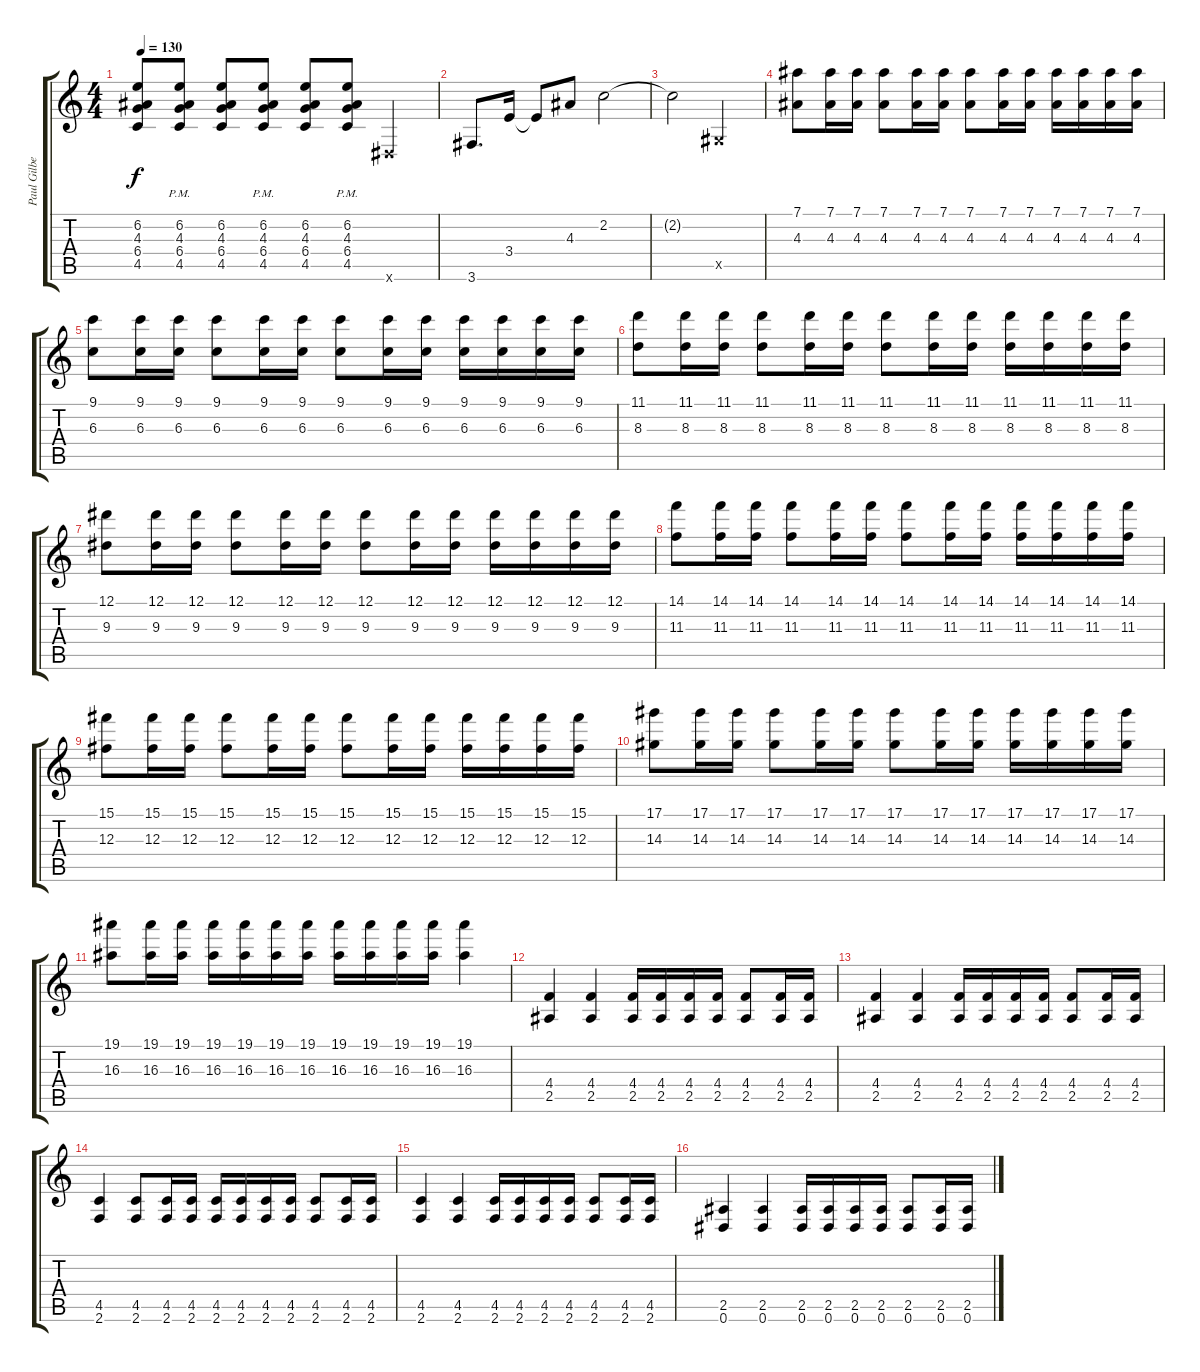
\track ("Paul Gilbert" "Paul Gilbe") {instrument distortionguitar}
\staff {score tabs}
\tuning (Eb4 Bb3 Gb3 Db3 Ab2 Eb2) {hide}
\ts (4 4)
\tempo 130
\clef g2
\ks c
(6.2 4.3 6.4 4.5).8{dy f} (6.2{pm} 4.3{pm} 6.4{pm} 4.5{pm}).8 (6.2 4.3 6.4 4.5).8 (6.2{pm} 4.3{pm} 6.4{pm} 4.5{pm}).8 (6.2 4.3 6.4 4.5).8 (6.2 4.3 6.4{pm} 4.5).8 0.6{x}.4 |
3.6.8{d} 3.4.16 3.4{t}.8 4.3.8 2.2.2 |
2.2{t}.2 0.5{x}.2 |
(7.1 4.3).8 (7.1 4.3).16 (7.1 4.3).16 (7.1 4.3).8 (7.1 4.3).16 (7.1 4.3).16 (7.1 4.3).8 (7.1 4.3).16 (7.1 4.3).16 (7.1 4.3).16 (7.1 4.3).16 (7.1 4.3).16 (7.1 4.3).16 |
(9.1 6.3).8 (9.1 6.3).16 (9.1 6.3).16 (9.1 6.3).8 (9.1 6.3).16 (9.1 6.3).16 (9.1 6.3).8 (9.1 6.3).16 (9.1 6.3).16 (9.1 6.3).16 (9.1 6.3).16 (9.1 6.3).16 (9.1 6.3).16 |
(11.1 8.3).8 (11.1 8.3).16 (11.1 8.3).16 (11.1 8.3).8 (11.1 8.3).16 (11.1 8.3).16 (11.1 8.3).8 (11.1 8.3).16 (11.1 8.3).16 (11.1 8.3).16 (11.1 8.3).16 (11.1 8.3).16 (11.1 8.3).16 |
(12.1 9.3).8 (12.1 9.3).16 (12.1 9.3).16 (12.1 9.3).8 (12.1 9.3).16 (12.1 9.3).16 (12.1 9.3).8 (12.1 9.3).16 (12.1 9.3).16 (12.1 9.3).16 (12.1 9.3).16 (12.1 9.3).16 (12.1 9.3).16 |
(14.1 11.3).8 (14.1 11.3).16 (14.1 11.3).16 (14.1 11.3).8 (14.1 11.3).16 (14.1 11.3).16 (14.1 11.3).8 (14.1 11.3).16 (14.1 11.3).16 (14.1 11.3).16 (14.1 11.3).16 (14.1 11.3).16 (14.1 11.3).16 |
(15.1 12.3).8 (15.1 12.3).16 (15.1 12.3).16 (15.1 12.3).8 (15.1 12.3).16 (15.1 12.3).16 (15.1 12.3).8 (15.1 12.3).16 (15.1 12.3).16 (15.1 12.3).16 (15.1 12.3).16 (15.1 12.3).16 (15.1 12.3).16 |
(17.1 14.3).8 (17.1 14.3).16 (17.1 14.3).16 (17.1 14.3).8 (17.1 14.3).16 (17.1 14.3).16 (17.1 14.3).8 (17.1 14.3).16 (17.1 14.3).16 (17.1 14.3).16 (17.1 14.3).16 (17.1 14.3).16 (17.1 14.3).16 |
(19.1 16.3).8 (19.1 16.3).16 (19.1 16.3).16 (19.1 16.3).16 (19.1 16.3).16 (19.1 16.3).16 (19.1 16.3).16 (19.1 16.3).16 (19.1 16.3).16 (19.1 16.3).16 (19.1 16.3).16 (19.1 16.3).4 |
(4.4 2.5).4 (4.4 2.5).4 (4.4 2.5).16 (4.4 2.5).16 (4.4 2.5).16 (4.4 2.5).16 (4.4 2.5).8 (4.4 2.5).16 (4.4 2.5).16 |
(4.4 2.5).4 (4.4 2.5).4 (4.4 2.5).16 (4.4 2.5).16 (4.4 2.5).16 (4.4 2.5).16 (4.4 2.5).8 (4.4 2.5).16 (4.4 2.5).16 |
(4.5 2.6).4 (4.5 2.6).8 (4.5 2.6).16 (4.5 2.6).16 (4.5 2.6).16 (4.5 2.6).16 (4.5 2.6).16 (4.5 2.6).16 (4.5 2.6).8 (4.5 2.6).16 (4.5 2.6).16 |
(4.5 2.6).4 (4.5 2.6).4 (4.5 2.6).16 (4.5 2.6).16 (4.5 2.6).16 (4.5 2.6).16 (4.5 2.6).8 (4.5 2.6).16 (4.5 2.6).16 |
(2.5 0.6).4 (2.5 0.6).4 (2.5 0.6).16 (2.5 0.6).16 (2.5 0.6).16 (2.5 0.6).16 (2.5 0.6).8 (2.5 0.6).16 (2.5 0.6).16
